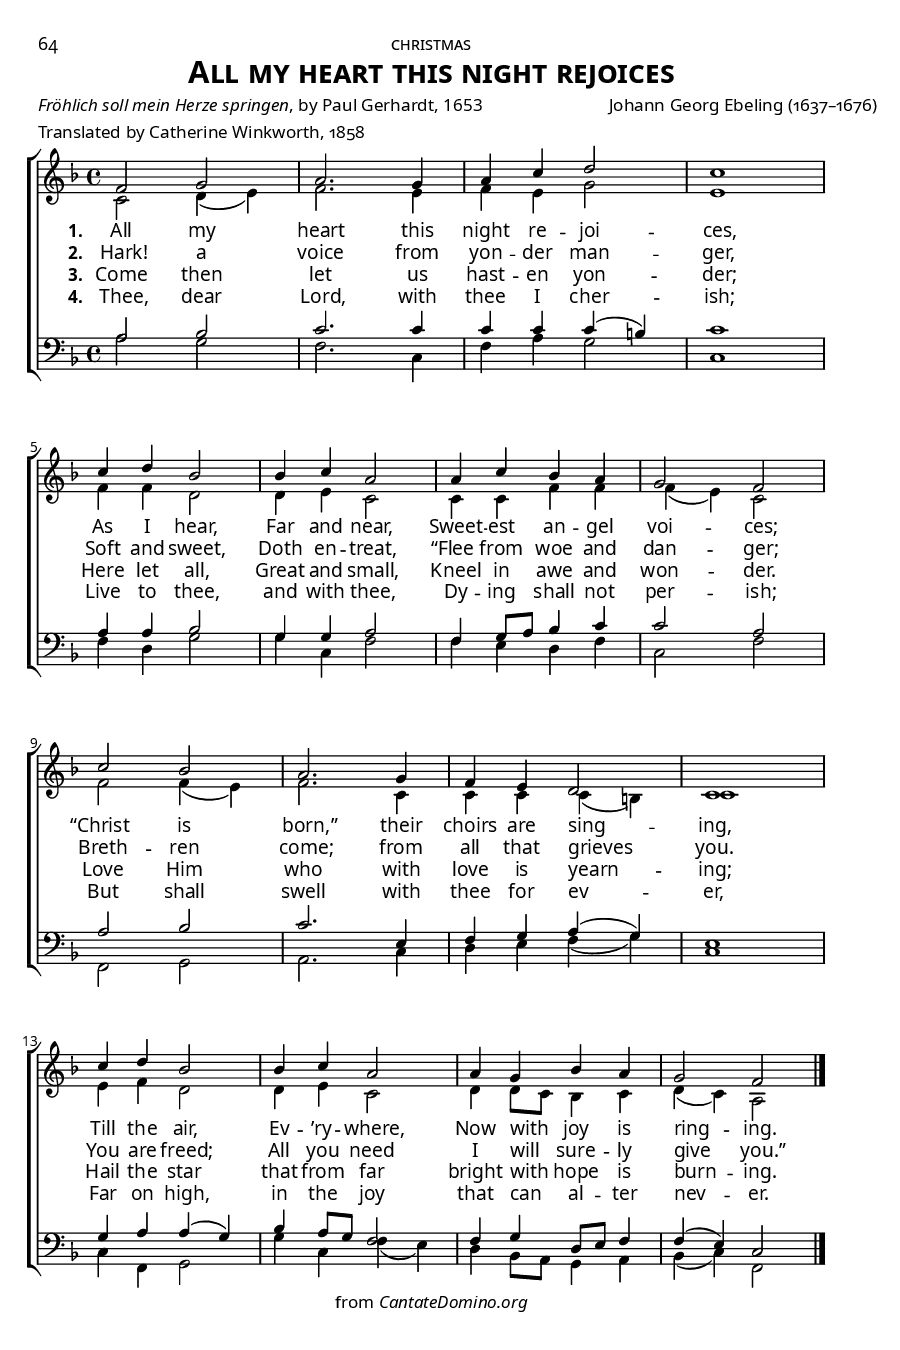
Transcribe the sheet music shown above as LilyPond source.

\version "2.14.2"
\include "util.ly"
\header {
  title = \markup{\override #'(font-name . "Garamond Premier Pro Semibold"){ \abs-fontsize #15 \smallCapsOldStyle"All my heart this night rejoices"}}
  poet = \markup\concat{\italic"Fröhlich soll mein Herze springen" ", by Paul Gerhardt, 1653"}
  meter = \markup\oldStyleNum"Translated by Catherine Winkworth, 1858"
  composer = \markup\oldStyleNum"Johann Georg Ebeling (1637–1676)"
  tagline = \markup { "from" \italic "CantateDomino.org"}
}
\paper {
  %print-all-headers = ##f
  paper-height = 9\in
  paper-width = 6\in
  indent = 0\in
  %system-system-spacing = #'((basic-distance . 10) (padding . 0))
  %system-system-spacing =
  %  #'((basic-distance . 0)
  %     (minimum-distance . 0)
  %     (padding . -0.35)
  %     (stretchability . 100))
  ragged-last-bottom = ##f
  ragged-bottom = ##f
  two-sided = ##t
  inner-margin = 0.5\in
  outer-margin = 0.25\in
  top-margin = 0.25\in
  bottom-margin = 0.25\in
  first-page-number = #064
  print-first-page-number = ##t
  headerLine = \markup{\override #'(font-name . "Garamond Premier Pro") \smallCapsOldStyle"christmas"}
  oddHeaderMarkup = \markup\fill-line{
     \override #'(font-name . "Garamond Premier Pro")\abs-fontsize #8.5
     \combine 
        \fill-line{"" \on-the-fly #print-page-number-check-first
        \oldStylePageNum""
        }
        \fill-line{\headerLine}
  }
  evenHeaderMarkup = \markup {
     \override #'(font-name . "Garamond Premier Pro")\abs-fontsize #8.5
     \combine
        \on-the-fly #print-page-number-check-first
        \oldStylePageNum""
        \fill-line{\headerLine}
  }
}
#(set-global-staff-size 15) \paper{ #(define fonts (make-pango-font-tree "GoudyOlSt BT" "Garamond Premier Pro" "Garamond Premier Pro" (/ 15 20))) }
global = {
  \key f \major
  \time 4/4
  \autoBeamOff
}

sopMusic = \relative c' {
  f2 g |
  a2. g4 |
  a c d2 |
  c1 | \break
  c4 d bes2 |
  bes4 c a2 |
  
  a4 c bes a |
  g2 f | \break
  c' bes |
  a2. g4 |
  f e d2 |
  c1 | \break
  
  c'4 d bes2 |
  bes4 c a2 |
  a4 g bes a |
  g2 f2 \bar "|."
}
sopWords = \lyricmode {
  
}

altoMusic = \relative c' {
  c2 d4( e) |
  f2. e4 |
  f e g2 |
  e1 |
  f4 f d2 |
  d4 e c2 |
  
  c4 c f f |
  f( e) c2 |
  f f4( e) |
  f2. c4 |
  c c c( b) |
  c1 |
  
  e4 f d2 |
  d4 e c2 |
  d4 d8[ c] bes4 c |
  d( c) a2 \bar "|."
}
altoWords = \lyricmode {
  \dropLyricsV
  \set stanza = #"1. "
  All my heart this night re -- joi -- ces,
  As I hear, Far and near,
  Sweet -- est an -- gel voi -- ces;
  “Christ is born,” their choirs are sing -- ing,
  \set associatedVoice = "sopranos"
  Till the air, Ev -- ’ry -- where,
  \unset associatedVoice
  Now with joy is ring -- ing.
}
altoWordsII = \lyricmode {
  \dropLyricsV
  \set stanza = #"2. "
  Hark! a voice from yon -- der man -- ger,
  Soft and sweet, Doth en -- treat,
  “Flee from woe and dan -- ger;
  Breth -- ren come; from all that grieves you.
  \set associatedVoice = "sopranos"
  You are freed; All you need
  \unset associatedVoice
  I will sure -- ly give you.”
}
altoWordsIII = \lyricmode {
  \dropLyricsV
  \set stanza = #"3. "
  Come then let us hast -- en yon -- der;
  Here let all, Great and small,
  Kneel in awe and won -- der.
  Love Him who with love is yearn -- ing;
  \set associatedVoice = "sopranos"
  Hail the star that from far
  \unset associatedVoice
  bright with hope is burn -- ing.
}
altoWordsIV = \lyricmode {
  \dropLyricsV
  \set stanza = #"4. "
  Thee, dear Lord, with thee I cher -- ish;
  Live to thee, and with thee, Dy -- ing shall not per -- ish;
  But shall swell with thee for ev -- er,
  \set associatedVoice = "sopranos"
  Far on high, in the joy
  \unset associatedVoice
  that can al -- ter nev -- er.
}

tenorMusic = \relative c' {
  a2 bes |
  c2. c4 |
  c c c( b) |
  c1 |
  a4 a bes2 |
  g4 g a2 |
  
  f4 g8[ a] bes4 c |
  c2 a |
  a bes |
  c2. e,4 |
  f g a( g) |
  e1 |
  g4 a a( g) |
  bes a8[ g] f2 |
  f4 g d8[ e] f4 |
  f( e) c2 \bar "|."
}
tenorWords = \lyricmode {

}

bassMusic = \relative c' {
  a2 g |
  f2. c4 |
  f a g2 |
  c,1 |
  f4 d g2 |
  g4 c, f2 |
  
  f4 e d f |
  c2 f |
  f, g |
  a2. c4 |
  d e f( g) |
  c,1 |
  
  c4 f, g2 |
  g'4 c, f( e) |
  d bes8[ a] g4 a |
  bes( c) f,2 \bar "|."
}
bassWords = \lyricmode {

}

\score {
  <<
   \new ChoirStaff <<
    \new Staff = women <<
      \new Voice = "sopranos" { \voiceOne << \global \sopMusic >> }
      \new Voice = "altos" { \voiceTwo << \global \altoMusic >> }
    >>
   \new Staff = men <<
      \clef bass
      \new Voice = "tenors" { \voiceOne << \global \tenorMusic >> }
      \new Voice = "basses" { \voiceTwo << \global \bassMusic >> }
    >>
    \new Lyrics \with { alignAboveContext = #"women" \override VerticalAxisGroup #'nonstaff-relatedstaff-spacing = #'((basic-distance . 1))} \lyricsto "sopranos" \sopWords
    \new Lyrics = "altosIV"  \with { alignBelowContext = #"women" } \lyricsto "basses" \altoWordsIV
    \new Lyrics = "altosIII"  \with { alignBelowContext = #"women" } \lyricsto "basses" \altoWordsIII
    \new Lyrics = "altosII"  \with { alignBelowContext = #"women" } \lyricsto "basses" \altoWordsII
    \new Lyrics = "altos"  \with { alignBelowContext = #"women" \override VerticalAxisGroup #'nonstaff-relatedstaff-spacing = #'((basic-distance . 1)) } \lyricsto "basses" \altoWords
    \new Lyrics \with { alignAboveContext = #"men" \override VerticalAxisGroup #'nonstaff-relatedstaff-spacing = #'((basic-distance . 1)) } \lyricsto "tenors" \tenorWords
    \new Lyrics \with { alignBelowContext = #"men" \override VerticalAxisGroup #'nonstaff-relatedstaff-spacing = #'((basic-distance . 1)) } \lyricsto "basses" \bassWords
  >>
%    \new PianoStaff << \new Staff { \new Voice { \pianoRH } } \new Staff { \clef "bass" \pianoLH } >>
  >>
  \layout {
    \context {
      \Score
      %\override SpacingSpanner #'base-shortest-duration = #(ly:make-moment 1 8)
      %\override SpacingSpanner #'common-shortest-duration = #(ly:make-moment 1 4)
    }
    \context {
      % Remove all empty staves
      % \Staff \RemoveEmptyStaves \override VerticalAxisGroup #'remove-first = ##t
    }
    \context {
      \Lyrics
      \override LyricText #'X-offset = #center-on-word
    }
  }
  \midi {
    \tempo 4 = 120
    \set Staff.midiInstrument = "flute"
  
    \context {
      \Voice
      \remove "Dynamic_performer"
    }
  }
}
